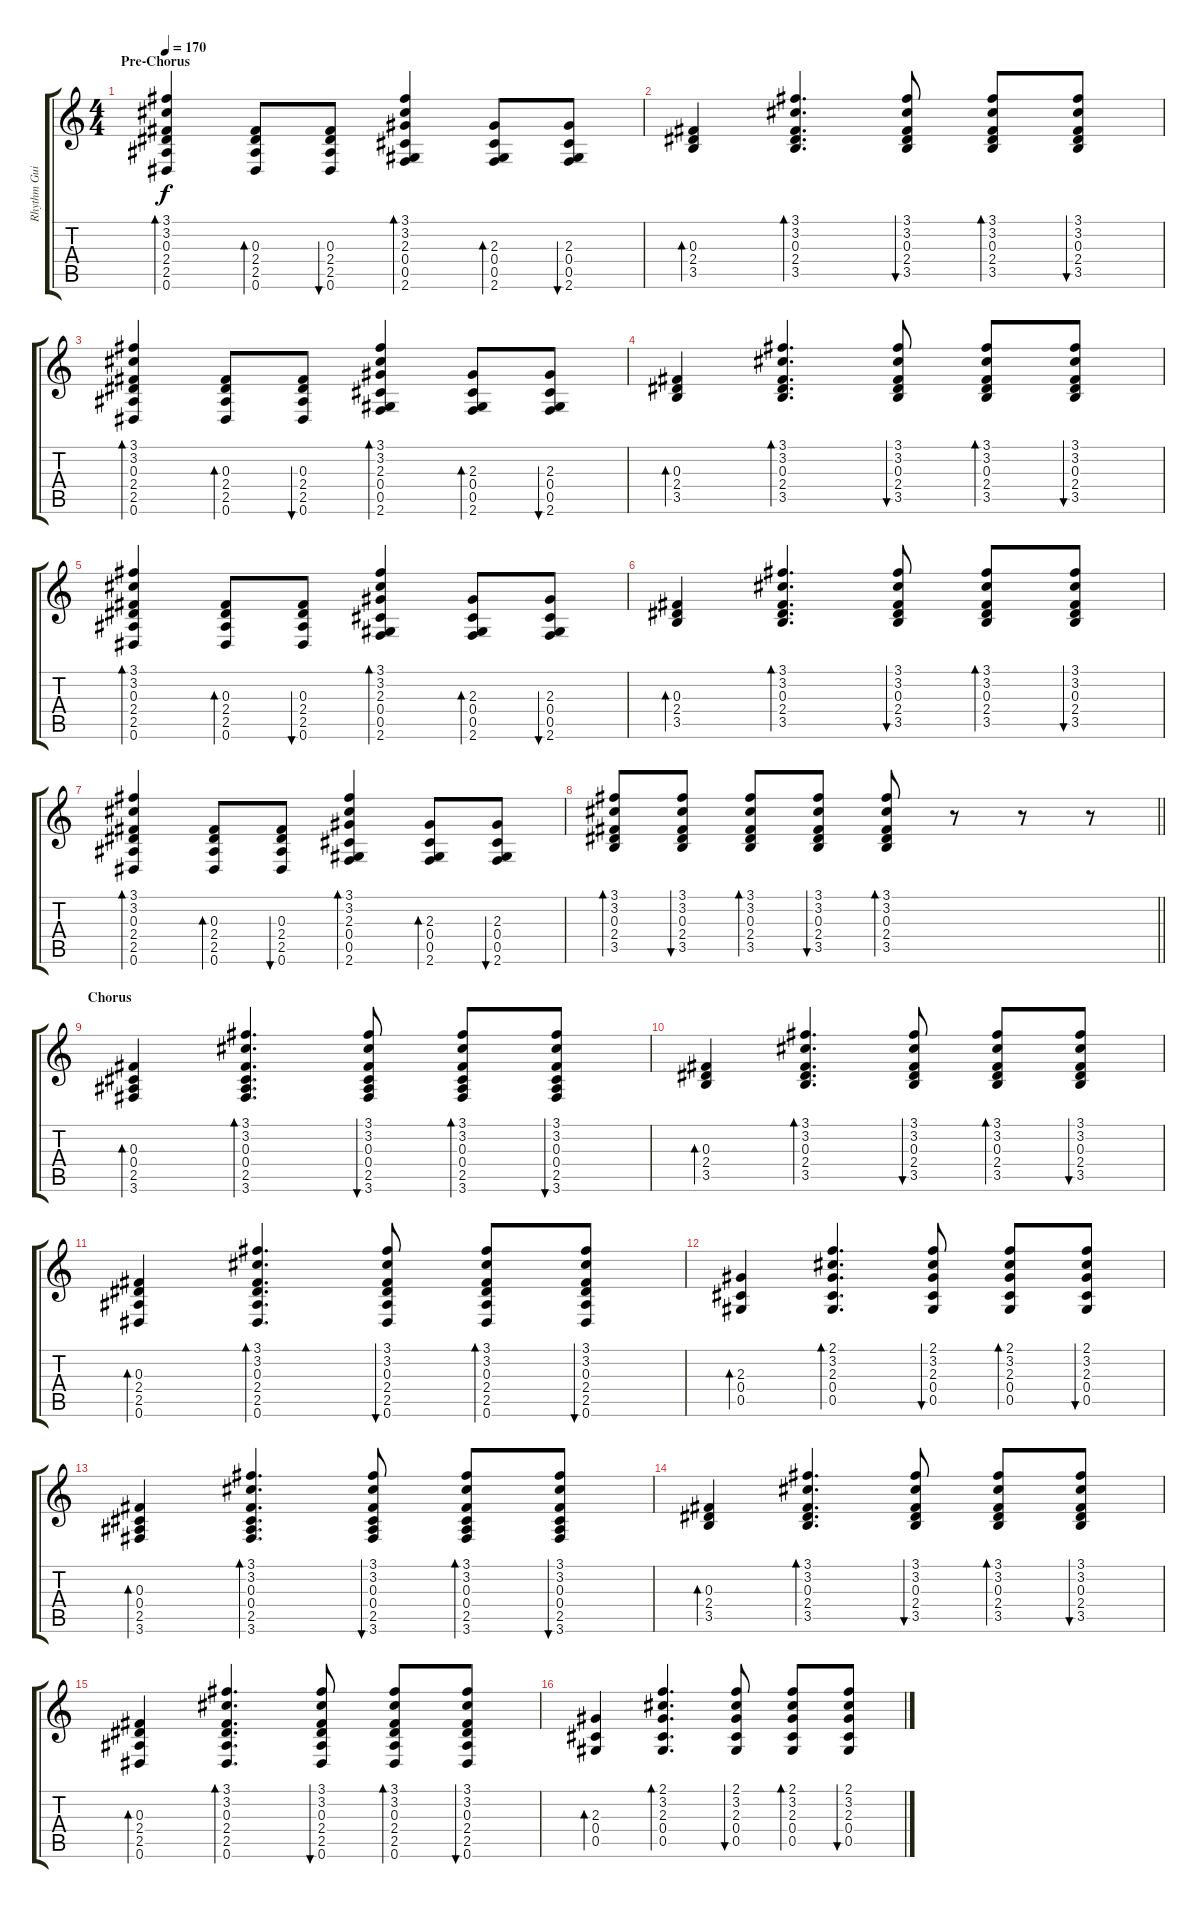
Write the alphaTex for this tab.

\track ("Rhythm Guitar" "Rhythm Gui") {instrument acousticguitarsteel}
\staff {score tabs}
\tuning (Eb4 Bb3 Gb3 Db3 Ab2 Eb2) {hide}
\ts (4 4)
\section ("" "Pre-Chorus")
\tempo 170
\clef g2
\ks c
(3.1 3.2 0.3 2.4 2.5 0.6).4{bd 30 dy f} (0.3 2.4 2.5 0.6).8{bd 30} (0.3 2.4 2.5 0.6).8{bu 30} (3.1 3.2 2.3 0.4 0.5 2.6).4{bd 30} (2.3 0.4 0.5 2.6).8{bd 30} (2.3 0.4 0.5 2.6).8{bu 30} |
(0.3 2.4 3.5).4{bd 30} (3.1 3.2 0.3 2.4 3.5).4{d bd 30} (3.1 3.2 0.3 2.4 3.5).8{bu 30} (3.1 3.2 0.3 2.4 3.5).8{bd 30} (3.1 3.2 0.3 2.4 3.5).8{bu 30} |
(3.1 3.2 0.3 2.4 2.5 0.6).4{bd 30} (0.3 2.4 2.5 0.6).8{bd 30} (0.3 2.4 2.5 0.6).8{bu 30} (3.1 3.2 2.3 0.4 0.5 2.6).4{bd 30} (2.3 0.4 0.5 2.6).8{bd 30} (2.3 0.4 0.5 2.6).8{bu 30} |
(0.3 2.4 3.5).4{bd 30} (3.1 3.2 0.3 2.4 3.5).4{d bd 30} (3.1 3.2 0.3 2.4 3.5).8{bu 30} (3.1 3.2 0.3 2.4 3.5).8{bd 30} (3.1 3.2 0.3 2.4 3.5).8{bu 30} |
(3.1 3.2 0.3 2.4 2.5 0.6).4{bd 30} (0.3 2.4 2.5 0.6).8{bd 30} (0.3 2.4 2.5 0.6).8{bu 30} (3.1 3.2 2.3 0.4 0.5 2.6).4{bd 30} (2.3 0.4 0.5 2.6).8{bd 30} (2.3 0.4 0.5 2.6).8{bu 30} |
(0.3 2.4 3.5).4{bd 30} (3.1 3.2 0.3 2.4 3.5).4{d bd 30} (3.1 3.2 0.3 2.4 3.5).8{bu 30} (3.1 3.2 0.3 2.4 3.5).8{bd 30} (3.1 3.2 0.3 2.4 3.5).8{bu 30} |
(3.1 3.2 0.3 2.4 2.5 0.6).4{bd 30} (0.3 2.4 2.5 0.6).8{bd 30} (0.3 2.4 2.5 0.6).8{bu 30} (3.1 3.2 2.3 0.4 0.5 2.6).4{bd 30} (2.3 0.4 0.5 2.6).8{bd 30} (2.3 0.4 0.5 2.6).8{bu 30} |
\barLineRight lightlight
(3.1 3.2 0.3 2.4 3.5).8{bd 30} (3.1 3.2 0.3 2.4 3.5).8{bu 30} (3.1 3.2 0.3 2.4 3.5).8{bd 30} (3.1 3.2 0.3 2.4 3.5).8{bu 30} (3.1 3.2 0.3 2.4 3.5).8{bd 30} r.8 r.8 r.8 |
\section ("" "Chorus")
(0.3 0.4 2.5 3.6).4{bd 30} (3.1 3.2 0.3 0.4 2.5 3.6).4{d bd 30} (3.1 3.2 0.3 0.4 2.5 3.6).8{bu 30} (3.1 3.2 0.3 0.4 2.5 3.6).8{bd 30} (3.1 3.2 0.3 0.4 2.5 3.6).8{bu 30} |
(0.3 2.4 3.5).4{bd 30} (3.1 3.2 0.3 2.4 3.5).4{d bd 30} (3.1 3.2 0.3 2.4 3.5).8{bu 30} (3.1 3.2 0.3 2.4 3.5).8{bd 30} (3.1 3.2 0.3 2.4 3.5).8{bu 30} |
(0.3 2.4 2.5 0.6).4{bd 30} (3.1 3.2 0.3 2.4 2.5 0.6).4{d bd 30} (3.1 3.2 0.3 2.4 2.5 0.6).8{bu 30} (3.1 3.2 0.3 2.4 2.5 0.6).8{bd 30} (3.1 3.2 0.3 2.4 2.5 0.6).8{bu 30} |
(2.3 0.4 0.5).4{bd 30} (2.1 3.2 2.3 0.4 0.5).4{d bd 30} (2.1 3.2 2.3 0.4 0.5).8{bu 30} (2.1 3.2 2.3 0.4 0.5).8{bd 30} (2.1 3.2 2.3 0.4 0.5).8{bu 30} |
(0.3 0.4 2.5 3.6).4{bd 30} (3.1 3.2 0.3 0.4 2.5 3.6).4{d bd 30} (3.1 3.2 0.3 0.4 2.5 3.6).8{bu 30} (3.1 3.2 0.3 0.4 2.5 3.6).8{bd 30} (3.1 3.2 0.3 0.4 2.5 3.6).8{bu 30} |
(0.3 2.4 3.5).4{bd 30} (3.1 3.2 0.3 2.4 3.5).4{d bd 30} (3.1 3.2 0.3 2.4 3.5).8{bu 30} (3.1 3.2 0.3 2.4 3.5).8{bd 30} (3.1 3.2 0.3 2.4 3.5).8{bu 30} |
(0.3 2.4 2.5 0.6).4{bd 30} (3.1 3.2 0.3 2.4 2.5 0.6).4{d bd 30} (3.1 3.2 0.3 2.4 2.5 0.6).8{bu 30} (3.1 3.2 0.3 2.4 2.5 0.6).8{bd 30} (3.1 3.2 0.3 2.4 2.5 0.6).8{bu 30} |
(2.3 0.4 0.5).4{bd 30} (2.1 3.2 2.3 0.4 0.5).4{d bd 30} (2.1 3.2 2.3 0.4 0.5).8{bu 30} (2.1 3.2 2.3 0.4 0.5).8{bd 30} (2.1 3.2 2.3 0.4 0.5).8{bu 30}
